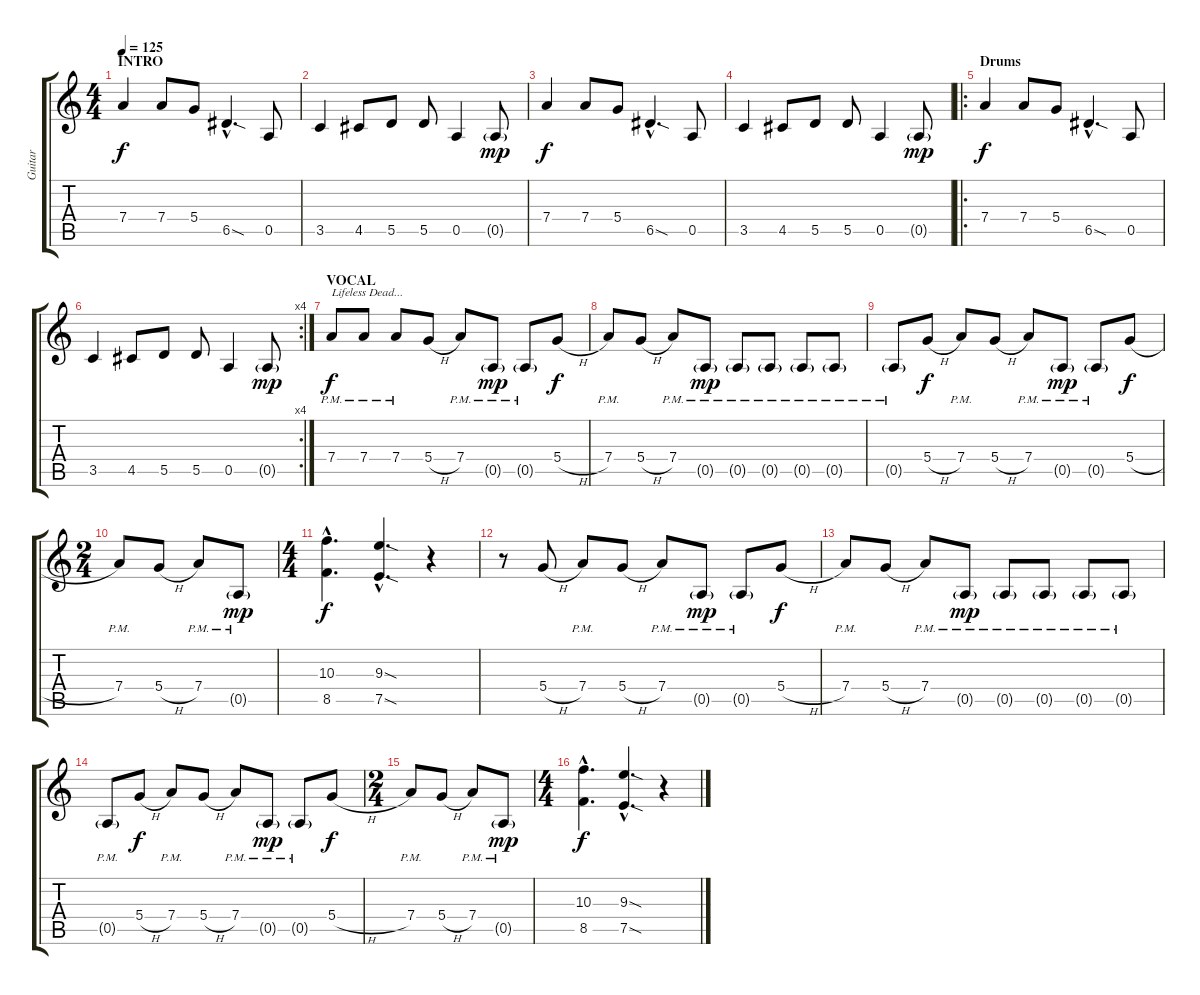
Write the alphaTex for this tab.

\track ("Guitar" "Guitar") {instrument distortionguitar}
\staff {score tabs}
\tuning (E4 B3 G3 D3 A2 E2) {hide}
\ts (4 4)
\section ("" "INTRO")
\tempo 125
\clef g2
\ks c
7.4.4{dy f instrument distortionguitar} 7.4.8 5.4.8 6.5{sod hac}.4{d} 0.5.8 |
3.5.4 4.5.8 5.5.8 5.5.8 0.5.4 0.5{g}.8{dy mp} |
7.4.4{dy f} 7.4.8 5.4.8 6.5{sod hac}.4{d} 0.5.8 |
3.5.4 4.5.8 5.5.8 5.5.8 0.5.4 0.5{g}.8{dy mp} |
\ro
\section ("" "Drums")
7.4.4{dy f} 7.4.8 5.4.8 6.5{sod hac}.4{d} 0.5.8 |
\rc 4
3.5.4 4.5.8 5.5.8 5.5.8 0.5.4 0.5{g}.8{dy mp} |
\section ("" "VOCAL")
7.4{pm}.8{txt "Lifeless Dead..." dy f} 7.4{pm}.8 7.4{pm}.8 5.4{h}.8 7.4{pm}.8 0.5{g pm}.8{dy mp} 0.5{g pm}.8 5.4{h}.8{dy f} |
7.4{pm}.8 5.4{h}.8 7.4{pm}.8 0.5{g pm}.8{dy mp} 0.5{g pm}.8 0.5{g pm}.8 0.5{g pm}.8 0.5{g pm}.8 |
0.5{g pm}.8 5.4{h}.8{dy f} 7.4{pm}.8 5.4{h}.8 7.4{pm}.8 0.5{g pm}.8{dy mp} 0.5{g pm}.8 5.4{h}.8{dy f} |
\ts (2 4)
7.4{pm}.8 5.4{h}.8 7.4{pm}.8 0.5{g pm}.8{dy mp} |
\ts (4 4)
(10.3{hac} 8.5{hac}).4{d dy f} (9.3{sod hac} 7.5{sod hac}).4{d} r.4 |
r.8 5.4{h}.8 7.4{pm}.8 5.4{h}.8 7.4{pm}.8 0.5{g pm}.8{dy mp} 0.5{g pm}.8 5.4{h}.8{dy f} |
7.4{pm}.8 5.4{h}.8 7.4{pm}.8 0.5{g pm}.8{dy mp} 0.5{g pm}.8 0.5{g pm}.8 0.5{g pm}.8 0.5{g pm}.8 |
0.5{g pm}.8 5.4{h}.8{dy f} 7.4{pm}.8 5.4{h}.8 7.4{pm}.8 0.5{g pm}.8{dy mp} 0.5{g pm}.8 5.4{h}.8{dy f} |
\ts (2 4)
7.4{pm}.8 5.4{h}.8 7.4{pm}.8 0.5{g pm}.8{dy mp} |
\ts (4 4)
(10.3{hac} 8.5{hac}).4{d dy f} (9.3{sod hac} 7.5{sod hac}).4{d} r.4
